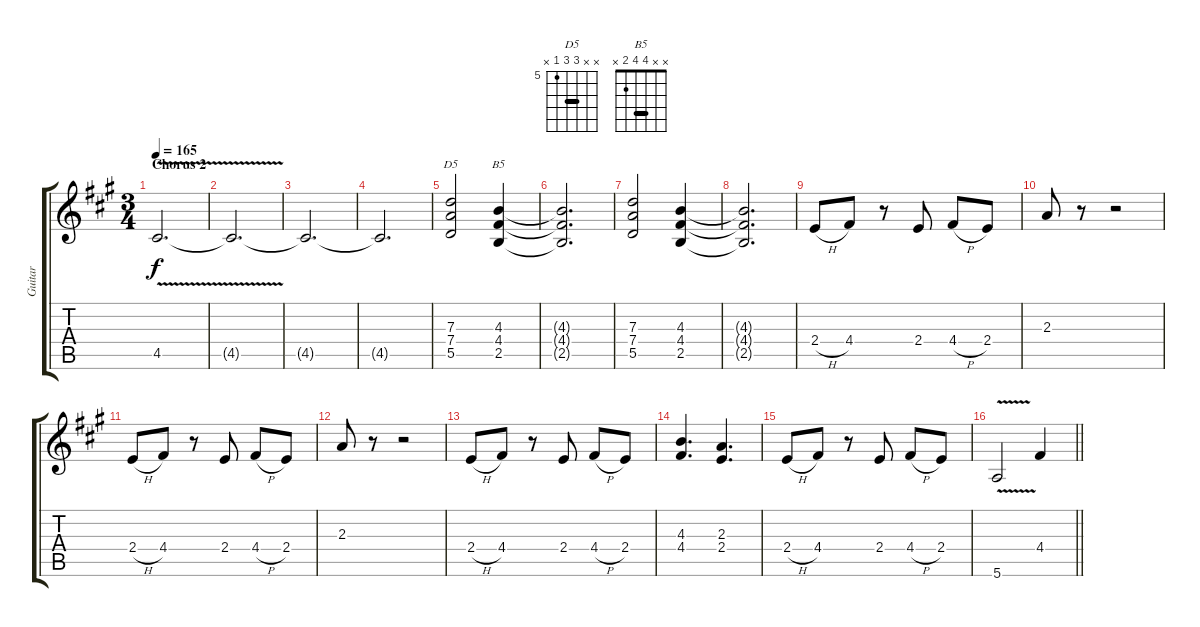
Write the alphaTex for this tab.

\track ("Guitar" "Guitar") {instrument overdrivenguitar}
\staff {score tabs}
\tuning (E4 B3 G3 D3 A2 E2) {hide}
\chord ("D5" x x 7 7 5 x) {firstfret 5 barre 7}
\chord ("B5" x x 4 4 2 x) {barre 4}
\ts (3 4)
\section ("" "Chorus 2")
\tempo 165
\clef g2
\ks a
4.5{v}.2{d dy f} |
4.5{t}.2{d} |
4.5{t}.2{d} |
4.5{t}.2{d} |
(7.3 7.4 5.5).2{ch "D5"} (4.3 4.4 2.5).4{ch "B5"} |
(4.3{t} 4.4{t} 2.5{t}).2{d} |
(7.3 7.4 5.5).2 (4.3 4.4 2.5).4 |
(4.3{t} 4.4{t} 2.5{t}).2{d} |
2.4{h}.8 4.4.8 r.8 2.4.8 4.4{h}.8 2.4.8 |
2.3.8 r.8 r.2 |
2.4{h}.8 4.4.8 r.8 2.4.8 4.4{h}.8 2.4.8 |
2.3.8 r.8 r.2 |
2.4{h}.8 4.4.8 r.8 2.4.8 4.4{h}.8 2.4.8 |
(4.3 4.4).4{d} (2.3 2.4).4{d} |
2.4{h}.8 4.4.8 r.8 2.4.8 4.4{h}.8 2.4.8 |
\barLineRight lightlight
5.6{v}.2 4.4.4
